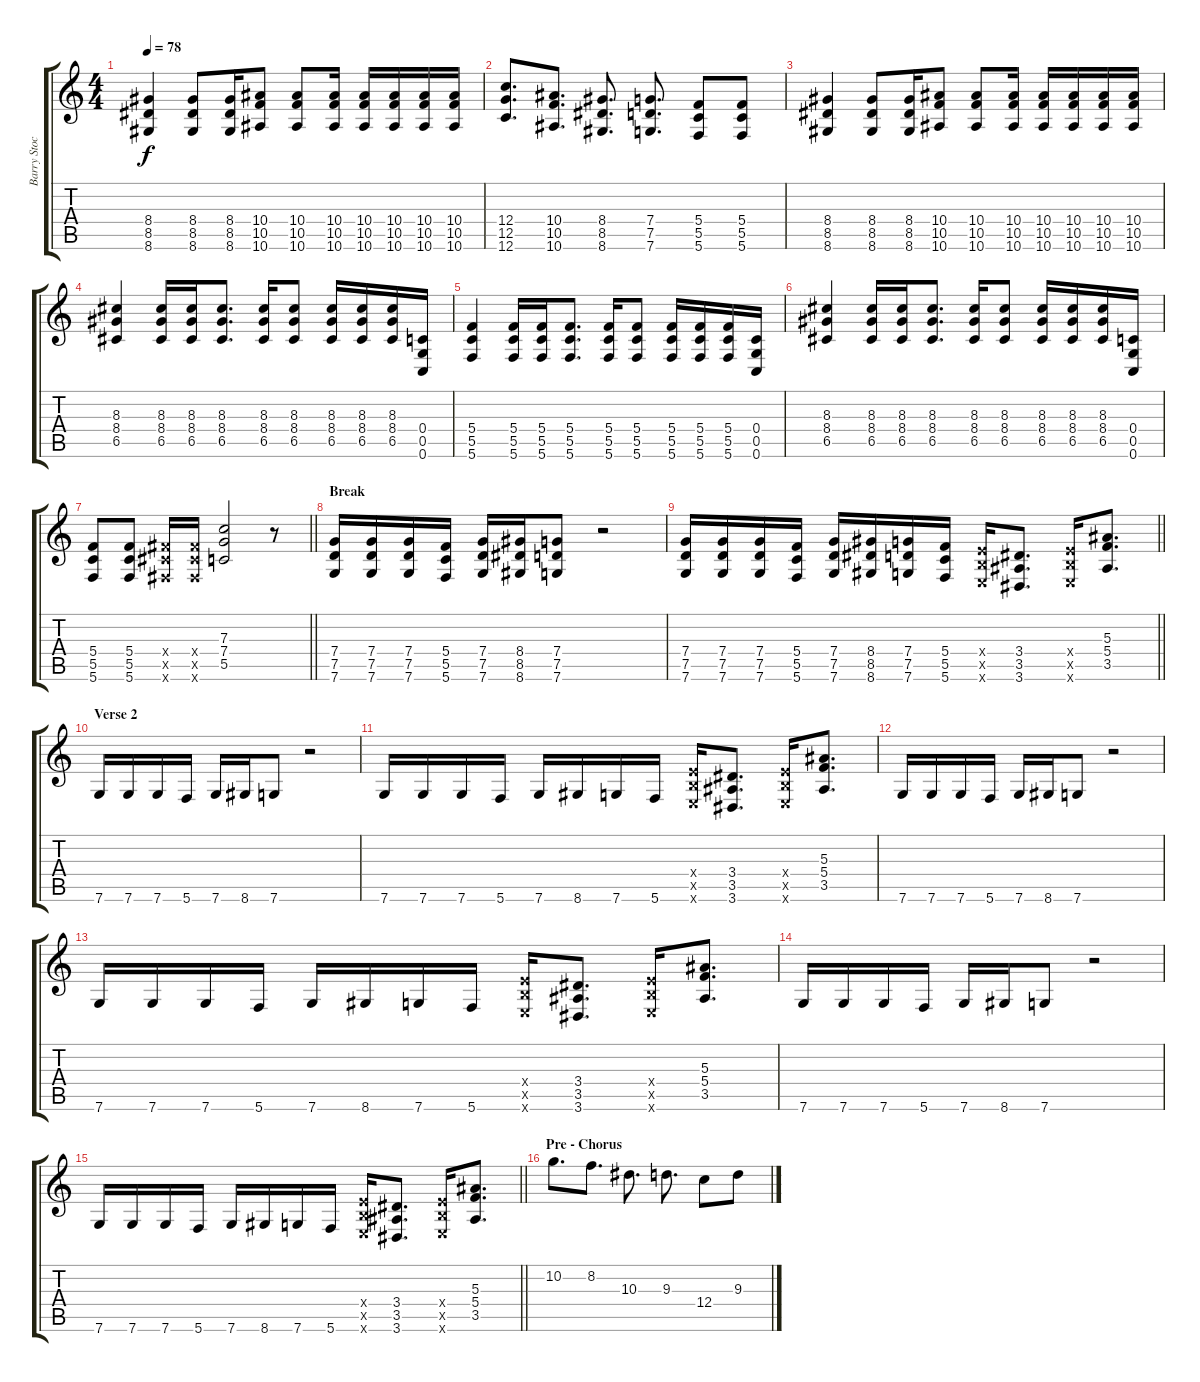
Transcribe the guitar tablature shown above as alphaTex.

\track ("Barry Stock (Lead Guitar)" "Barry Stoc") {instrument overdrivenguitar}
\staff {score tabs}
\tuning (D4 A3 F3 C3 G2 C2) {hide}
\ts (4 4)
\tempo 78
\clef g2
\ks c
(8.4 8.5 8.6).4{dy f} (8.4 8.5 8.6).8 (8.4 8.5 8.6).16 (10.4 10.5 10.6).8 (10.4 10.5 10.6).8 (10.4 10.5 10.6).16 (10.4 10.5 10.6).16 (10.4 10.5 10.6).16 (10.4 10.5 10.6).16 (10.4 10.5 10.6).16 |
(12.4 12.5 12.6).8{d} (10.4 10.5 10.6).8{d} (8.4 8.5 8.6).8{d} (7.4 7.5 7.6).8{d} (5.4 5.5 5.6).8 (5.4 5.5 5.6).8 |
(8.4 8.5 8.6).4 (8.4 8.5 8.6).8 (8.4 8.5 8.6).16 (10.4 10.5 10.6).8 (10.4 10.5 10.6).8 (10.4 10.5 10.6).16 (10.4 10.5 10.6).16 (10.4 10.5 10.6).16 (10.4 10.5 10.6).16 (10.4 10.5 10.6).16 |
(8.3 8.4 6.5).4 (8.3 8.4 6.5).16 (8.3 8.4 6.5).16 (8.3 8.4 6.5).8{d} (8.3 8.4 6.5).16 (8.3 8.4 6.5).8 (8.3 8.4 6.5).16 (8.3 8.4 6.5).16 (8.3 8.4 6.5).16 (0.4 0.5 0.6).16 |
(5.4 5.5 5.6).4 (5.4 5.5 5.6).16 (5.4 5.5 5.6).16 (5.4 5.5 5.6).8{d} (5.4 5.5 5.6).16 (5.4 5.5 5.6).8 (5.4 5.5 5.6).16 (5.4 5.5 5.6).16 (5.4 5.5 5.6).16 (0.4 0.5 0.6).16 |
(8.3 8.4 6.5).4 (8.3 8.4 6.5).16 (8.3 8.4 6.5).16 (8.3 8.4 6.5).8{d} (8.3 8.4 6.5).16 (8.3 8.4 6.5).8 (8.3 8.4 6.5).16 (8.3 8.4 6.5).16 (8.3 8.4 6.5).16 (0.4 0.5 0.6).16 |
\barLineRight lightlight
(5.4 5.5 5.6).8 (5.4 5.5 5.6).8 (6.4{x} 6.5{x} 6.6{x}).16 (6.4{x} 6.5{x} 6.6{x}).16 (7.3 7.4 5.5).2 r.8 |
\section ("" "Break")
(7.4 7.5 7.6).16 (7.4 7.5 7.6).16 (7.4 7.5 7.6).16 (5.4 5.5 5.6).16 (7.4 7.5 7.6).16 (8.4 8.5 8.6).16 (7.4 7.5 7.6).8 r.2 |
\barLineRight lightlight
(7.4 7.5 7.6).16 (7.4 7.5 7.6).16 (7.4 7.5 7.6).16 (5.4 5.5 5.6).16 (7.4 7.5 7.6).16 (8.4 8.5 8.6).16 (7.4 7.5 7.6).16 (5.4 5.5 5.6).16 (4.4{x} 4.5{x} 4.6{x}).16 (3.4 3.5 3.6).8{d} (4.4{x} 4.5{x} 4.6{x}).16 (5.3 5.4 3.5).8{d} |
\section ("" "Verse 2")
7.6.16 7.6.16 7.6.16 5.6.16 7.6.16 8.6.16 7.6.8 r.2 |
7.6.16 7.6.16 7.6.16 5.6.16 7.6.16 8.6.16 7.6.16 5.6.16 (4.4{x} 4.5{x} 4.6{x}).16 (3.4 3.5 3.6).8{d} (4.4{x} 4.5{x} 4.6{x}).16 (5.3 5.4 3.5).8{d} |
7.6.16 7.6.16 7.6.16 5.6.16 7.6.16 8.6.16 7.6.8 r.2 |
7.6.16 7.6.16 7.6.16 5.6.16 7.6.16 8.6.16 7.6.16 5.6.16 (4.4{x} 4.5{x} 4.6{x}).16 (3.4 3.5 3.6).8{d} (4.4{x} 4.5{x} 4.6{x}).16 (5.3 5.4 3.5).8{d} |
7.6.16 7.6.16 7.6.16 5.6.16 7.6.16 8.6.16 7.6.8 r.2 |
\barLineRight lightlight
7.6.16 7.6.16 7.6.16 5.6.16 7.6.16 8.6.16 7.6.16 5.6.16 (4.4{x} 4.5{x} 4.6{x}).16 (3.4 3.5 3.6).8{d} (4.4{x} 4.5{x} 4.6{x}).16 (5.3 5.4 3.5).8{d} |
\section ("" "Pre - Chorus")
10.2.8{d instrument electricguitarclean} 8.2.8{d} 10.3.8{d} 9.3.8{d} 12.4.8 9.3.8
